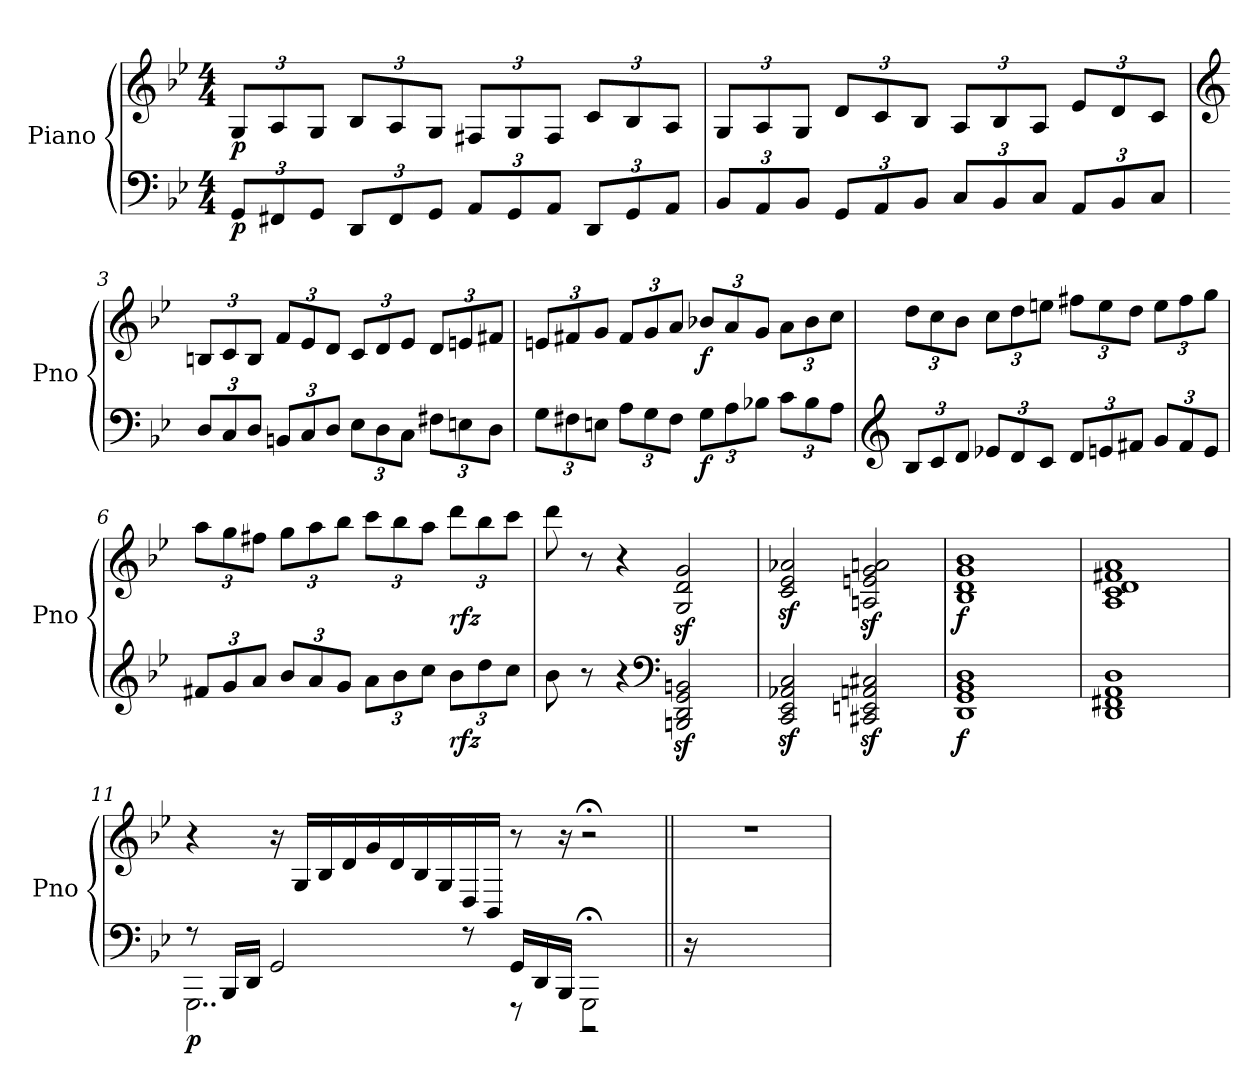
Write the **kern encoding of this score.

**kern	**dynam	**kern	**dynam
*part2	*part2	*part1	*part1
*staff2	*staff2	*staff1	*staff1
*I"Piano	*	*I"Piano	*
*I'Pno	*	*I'Pno	*
*clefF4	*	*clefG2	*
*k[b-e-]	*	*k[b-e-]	*
*M4/4	*	*M4/4	*
*MM144	*	*MM144	*
=1	=1	=1	=1
!	!LO:DY:b	!	!LO:DY:b
12GG/L	p	12G/L	p
12FF#X/	.	12A/	.
12GG/J	.	12G/J	.
12DD/L	.	12B-/L	.
12FF#/	.	12A/	.
12GG/J	.	12G/J	.
12AA/L	.	12F#X/L	.
12GG/	.	12G/	.
12AA/J	.	12F#/J	.
12DD/L	.	12c/L	.
12GG/	.	12B-/	.
12AA/J	.	12A/J	.
=2	=2	=2	=2
12BB-/L	.	12G/L	.
12AA/	.	12A/	.
12BB-/J	.	12G/J	.
12GG/L	.	12d/L	.
12AA/	.	12c/	.
12BB-/J	.	12B-/J	.
12C/L	.	12A/L	.
12BB-/	.	12B-/	.
12C/J	.	12A/J	.
12AA/L	.	12e-/L	.
12BB-/	.	12d/	.
12C/J	.	12c/J	.
!!LO:LB:g=z
=3	=3	=3	=3
*	*	*clefG2	*
12D/L	.	12Bn/L	.
12C/	.	12c/	.
12D/J	.	12B/J	.
12BBn/L	.	12f/L	.
12C/	.	12e-/	.
12D/J	.	12d/J	.
12E-\L	.	12c/L	.
12D\	.	12d/	.
12C\J	.	12e-/J	.
12F#X\L	.	12d/L	.
12En\	.	12en/	.
12D\J	.	12f#X/J	.
=4	=4	=4	=4
12G\L	.	12en/L	.
12F#X\	.	12f#X/	.
12En\J	.	12g/J	.
12A\L	.	12f#/L	.
12G\	.	12g/	.
12F#\J	.	12a/J	.
!	!LO:DY:b	!	!LO:DY:b
12G\L	f	12b-X/L	f
12A\	.	12a/	.
12B-X\J	.	12g/J	.
12c\L	.	12a\L	.
12B-\	.	12b-\	.
12A\J	.	12cc\J	.
!!LO:LB:g=z
=5	=5	=5	=5
*clefG2	*	*	*
12B-/L	.	12dd\L	.
12c/	.	12cc\	.
12d/J	.	12b-\J	.
12e-X/L	.	12cc\L	.
12d/	.	12dd\	.
12c/J	.	12een\J	.
12d/L	.	12ff#X\L	.
12en/	.	12ee\	.
12f#X/J	.	12dd\J	.
12g/L	.	12ee\L	.
12f#/	.	12ff#\	.
12e/J	.	12gg\J	.
=6	=6	=6	=6
12f#X/L	.	12aa\L	.
12g/	.	12gg\	.
12a/J	.	12ff#X\J	.
12b-/L	.	12gg\L	.
12a/	.	12aa\	.
12g/J	.	12bb-\J	.
12a\L	.	12ccc\L	.
12b-\	.	12bb-\	.
12cc\J	.	12aa\J	.
!	!LO:DY:b	!	!LO:DY:b
12b-\L	rfz	12ddd\L	rfz
12dd\	.	12bb-\	.
12cc\J	.	12ccc\J	.
=7	=7	=7	=7
8b-\	.	8ddd\	.
8r	.	8r	.
4r	.	4r	.
*clefF4	*	*	*
*	*	*MM84	*
2BBBn/z< 2DD/z< 2GG/z< 2BBn/z<	.	2G/z< 2d/z< 2g/z<	.
=8	=8	=8	=8
2CC/z< 2EE-/z< 2AA-X/z< 2C/z<	.	2c/z< 2e-/z< 2a-X/z<	.
2CC#X/z< 2EEn/z< 2AAn/z< 2C#X/z<	.	2An/z< 2en/z< 2g/z< 2an/z<	.
!!LO:LB:g=z
=9	=9	=9	=9
!	!LO:DY:b	!	!LO:DY:b
1DD 1GG 1BB- 1D	f	1B- 1d 1g 1b-	f
=10	=10	=10	=10
1DD 1FF#X 1AA 1D	.	1A 1c 1d 1f#X 1a	.
=11	=11	=11	=11
*^	*	*	*
!	!	!LO:DY:b	!	!
8r	2..GGG\	p	4r	.
16BBB-/LL	.	.	.	.
16DD/JJ	.	.	.	.
2GG/	.	.	16r	.
.	.	.	16G/LL	.
.	.	.	16B-/	.
.	.	.	16d/	.
.	.	.	16g/	.
.	.	.	16d/	.
.	.	.	16B-/	.
.	.	.	16G/	.
8r	.	.	16D/	.
.	.	.	16BB-/JJ	.
16GG/LL	8r	.	8r	.
16DD/	.	.	.	.
16BBB-/JJ	16ryy	.	16r	.
2GGG;\	2r	.	2r;	.
*v	*v	*	*	*
=12||	=12||	=12||	=12||
16r	.	1r	.
2...ryy	.	.	.
=	=	=	=
*-	*-	*-	*-
